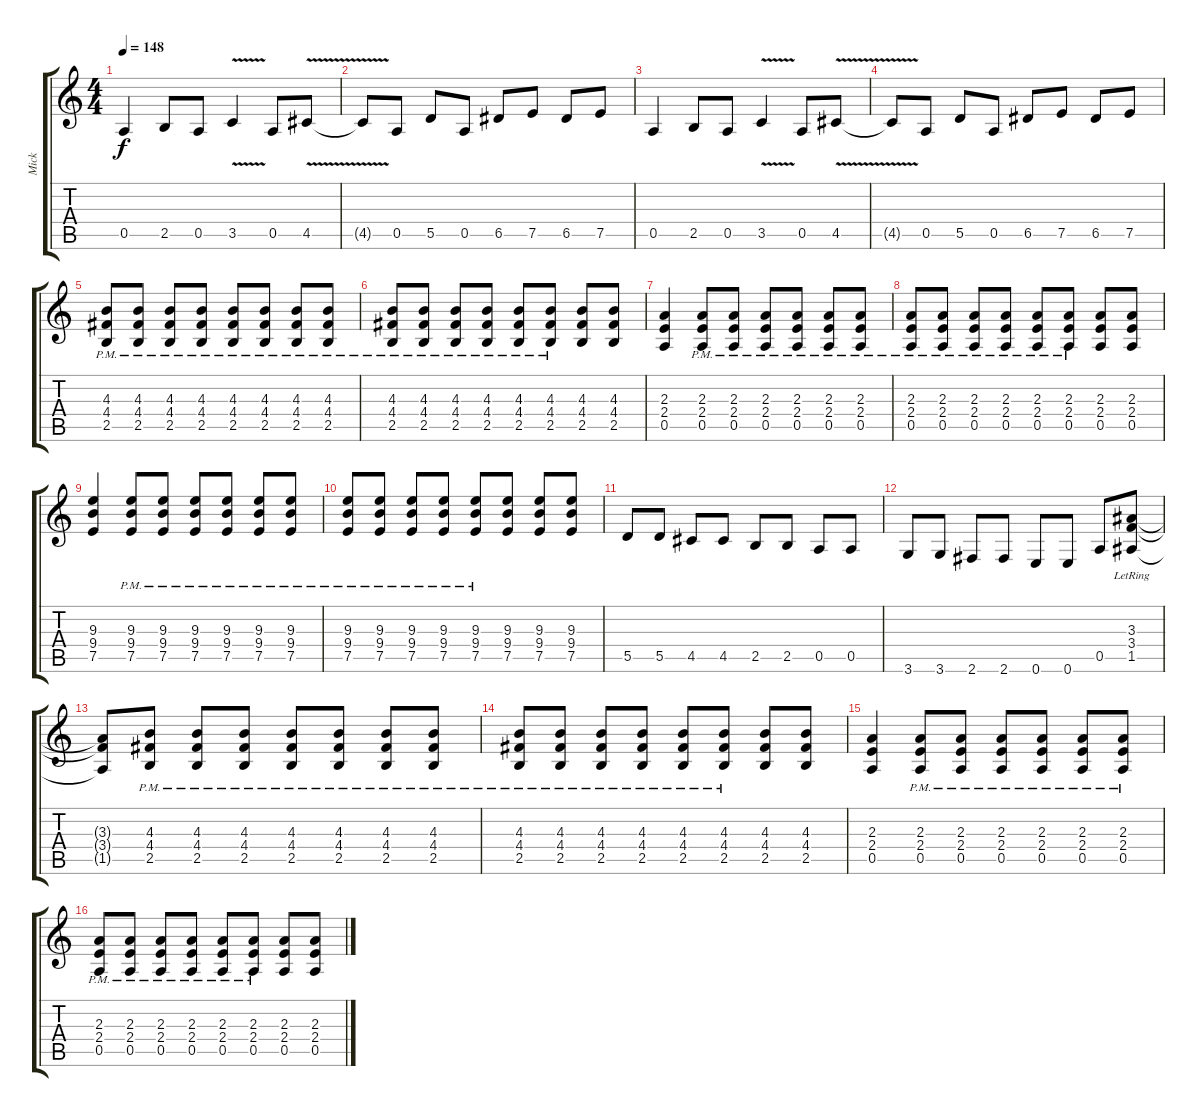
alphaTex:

\track ("Mick" "Mick") {instrument distortionguitar}
\staff {score tabs}
\tuning (E4 B3 G3 D3 A2 E2) {hide}
\ts (4 4)
\tempo 148
\clef g2
\ks c
0.5.4{dy f} 2.5.8 0.5.8 3.5{v}.4 0.5.8 4.5{v}.8 |
4.5{t}.8 0.5.8 5.5.8 0.5.8 6.5.8 7.5.8 6.5.8 7.5.8 |
0.5.4 2.5.8 0.5.8 3.5{v}.4 0.5.8 4.5{v}.8 |
4.5{t}.8 0.5.8 5.5.8 0.5.8 6.5.8 7.5.8 6.5.8 7.5.8 |
(4.3{pm} 4.4{pm} 2.5{pm}).8 (4.3{pm} 4.4{pm} 2.5{pm}).8 (4.3{pm} 4.4{pm} 2.5{pm}).8 (4.3{pm} 4.4{pm} 2.5{pm}).8 (4.3{pm} 4.4{pm} 2.5{pm}).8 (4.3{pm} 4.4{pm} 2.5{pm}).8 (4.3{pm} 4.4{pm} 2.5{pm}).8 (4.3{pm} 4.4{pm} 2.5{pm}).8 |
(4.3{pm} 4.4{pm} 2.5{pm}).8 (4.3{pm} 4.4{pm} 2.5{pm}).8 (4.3{pm} 4.4{pm} 2.5{pm}).8 (4.3{pm} 4.4{pm} 2.5{pm}).8 (4.3{pm} 4.4{pm} 2.5{pm}).8 (4.3{pm} 4.4{pm} 2.5{pm}).8 (4.3 4.4 2.5).8 (4.3 4.4 2.5).8 |
(2.3 2.4 0.5).4 (2.3{pm} 2.4{pm} 0.5{pm}).8 (2.3{pm} 2.4{pm} 0.5{pm}).8 (2.3{pm} 2.4{pm} 0.5{pm}).8 (2.3{pm} 2.4{pm} 0.5{pm}).8 (2.3{pm} 2.4{pm} 0.5{pm}).8 (2.3{pm} 2.4{pm} 0.5{pm}).8 |
(2.3{pm} 2.4{pm} 0.5{pm}).8 (2.3{pm} 2.4{pm} 0.5{pm}).8 (2.3{pm} 2.4{pm} 0.5{pm}).8 (2.3{pm} 2.4{pm} 0.5{pm}).8 (2.3{pm} 2.4{pm} 0.5{pm}).8 (2.3{pm} 2.4{pm} 0.5{pm}).8 (2.3 2.4 0.5).8 (2.3 2.4 0.5).8 |
(9.3 9.4 7.5).4 (9.3{pm} 9.4{pm} 7.5{pm}).8 (9.3{pm} 9.4{pm} 7.5{pm}).8 (9.3{pm} 9.4{pm} 7.5{pm}).8 (9.3{pm} 9.4{pm} 7.5{pm}).8 (9.3{pm} 9.4{pm} 7.5{pm}).8 (9.3{pm} 9.4{pm} 7.5{pm}).8 |
(9.3{pm} 9.4{pm} 7.5{pm}).8 (9.3{pm} 9.4{pm} 7.5{pm}).8 (9.3{pm} 9.4{pm} 7.5{pm}).8 (9.3{pm} 9.4{pm} 7.5{pm}).8 (9.3{pm} 9.4{pm} 7.5{pm}).8 (9.3 9.4 7.5).8 (9.3 9.4 7.5).8 (9.3 9.4 7.5).8 |
5.5.8 5.5.8 4.5.8 4.5.8 2.5.8 2.5.8 0.5.8 0.5.8 |
3.6.8 3.6.8 2.6.8 2.6.8 0.6.8 0.6.8 0.5.8 (3.3{lr} 3.4{lr} 1.5{lr}).8 |
(3.3{t} 3.4{t} 1.5{t}).8 (4.3{pm} 4.4{pm} 2.5{pm}).8 (4.3{pm} 4.4{pm} 2.5{pm}).8 (4.3{pm} 4.4{pm} 2.5{pm}).8 (4.3{pm} 4.4{pm} 2.5{pm}).8 (4.3{pm} 4.4{pm} 2.5{pm}).8 (4.3{pm} 4.4{pm} 2.5{pm}).8 (4.3{pm} 4.4{pm} 2.5{pm}).8 |
(4.3{pm} 4.4{pm} 2.5{pm}).8 (4.3{pm} 4.4{pm} 2.5{pm}).8 (4.3{pm} 4.4{pm} 2.5{pm}).8 (4.3{pm} 4.4{pm} 2.5{pm}).8 (4.3{pm} 4.4{pm} 2.5{pm}).8 (4.3{pm} 4.4{pm} 2.5{pm}).8 (4.3 4.4 2.5).8 (4.3 4.4 2.5).8 |
(2.3 2.4 0.5).4 (2.3{pm} 2.4{pm} 0.5{pm}).8 (2.3{pm} 2.4{pm} 0.5{pm}).8 (2.3{pm} 2.4{pm} 0.5{pm}).8 (2.3{pm} 2.4{pm} 0.5{pm}).8 (2.3{pm} 2.4{pm} 0.5{pm}).8 (2.3{pm} 2.4{pm} 0.5{pm}).8 |
(2.3{pm} 2.4{pm} 0.5{pm}).8 (2.3{pm} 2.4{pm} 0.5{pm}).8 (2.3{pm} 2.4{pm} 0.5{pm}).8 (2.3{pm} 2.4{pm} 0.5{pm}).8 (2.3{pm} 2.4{pm} 0.5{pm}).8 (2.3{pm} 2.4{pm} 0.5{pm}).8 (2.3 2.4 0.5).8 (2.3 2.4 0.5).8
